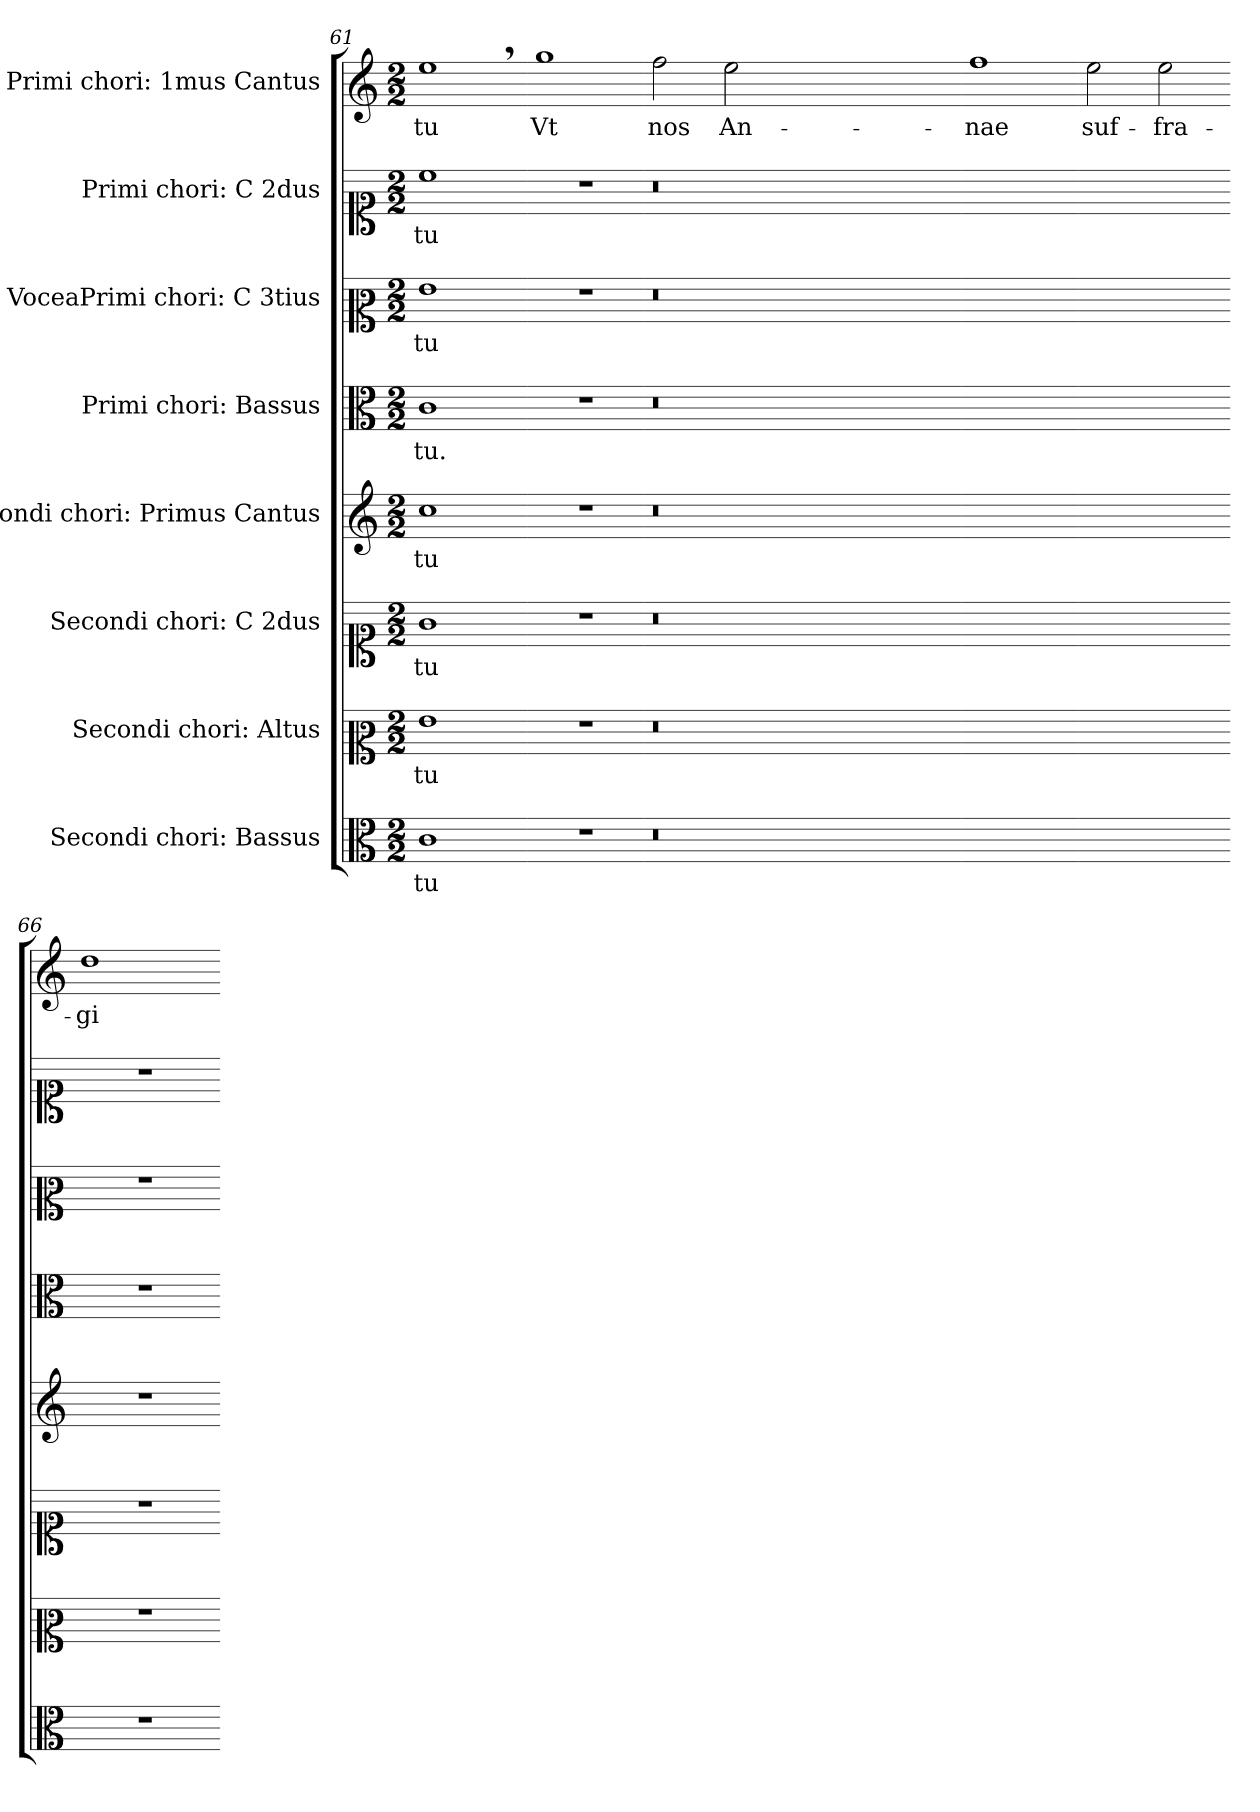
**kern	**text	**kern	**text	**kern	**text	**kern	**text	**kern	**text	**kern	**text	**kern	**text	**kern	**text
*part8	*part8	*part7	*part7	*part6	*part6	*part5	*part5	*part4	*part4	*part3	*part3	*part2	*part2	*part1	*part1
*staff8	*staff8	*staff7	*staff7	*staff6	*staff6	*staff5	*staff5	*staff4	*staff4	*staff3	*staff3	*staff2	*staff2	*staff1	*staff1
*I"Secondi chori: Bassus	*	*I"Secondi chori: Altus	*	*I"Secondi chori: C 2dus	*	*I"Secondi chori: Primus Cantus	*	*I"Primi chori: Bassus	*	*I"VoceaPrimi chori: C 3tius	*	*I"Primi chori: C 2dus	*	*I"Primi chori: 1mus Cantus	*
*clefC3	*	*clefC2	*	*clefC1	*	*clefG2	*	*clefC3	*	*clefC2	*	*clefC1	*	*clefG2	*
*k[]	*	*k[]	*	*k[]	*	*k[]	*	*k[]	*	*k[]	*	*k[]	*	*k[]	*
*C:	*	*C:	*	*C:	*	*C:	*	*C:	*	*C:	*	*C:	*	*C:	*
*M2/2	*	*M2/2	*	*M2/2	*	*M2/2	*	*M2/2	*	*M2/2	*	*M2/2	*	*M2/2	*
=61	=61	=61	=61	=61	=61	=61	=61	=61	=61	=61	=61	=61	=61	=61	=61
1c	-tu	1g	-tu	1g	-tu	1cc	-tu	1c	-tu.	1g	-tu	1cc	-tu	1ee,	-tu
=62-	=62-	=62-	=62-	=62-	=62-	=62-	=62-	=62-	=62-	=62-	=62-	=62-	=62-	=62-	=62-
1r	.	1r	.	1r	.	1r	.	1r	.	1r	.	1r	.	1gg	Vt
=63-	=63-	=63-	=63-	=63-	=63-	=63-	=63-	=63-	=63-	=63-	=63-	=63-	=63-	=63-	=63-
0.r	.	0.r	.	0.r	.	0.r	.	0.r	.	0.r	.	0.r	.	2ff\	nos
.	.	.	.	.	.	.	.	.	.	.	.	.	.	2ee\	An-
.	.	.	.	.	.	.	.	.	.	.	.	.	.	0ryy	.
=64-	=64-	=64-	=64-	=64-	=64-	=64-	=64-	=64-	=64-	=64-	=64-	=64-	=64-	=64-	=64-
1ryy	.	1ryy	.	1ryy	.	1ryy	.	1ryy	.	1ryy	.	1ryy	.	1ff	-nae
=65-	=65-	=65-	=65-	=65-	=65-	=65-	=65-	=65-	=65-	=65-	=65-	=65-	=65-	=65-	=65-
1ryy	.	1ryy	.	1ryy	.	1ryy	.	1ryy	.	1ryy	.	1ryy	.	2ee\	suf-
.	.	.	.	.	.	.	.	.	.	.	.	.	.	2ee\	-fra-
=66-	=66-	=66-	=66-	=66-	=66-	=66-	=66-	=66-	=66-	=66-	=66-	=66-	=66-	=66-	=66-
1r	.	1r	.	1r	.	1r	.	1r	.	1r	.	1r	.	1dd	-gi-
=-	=-	=-	=-	=-	=-	=-	=-	=-	=-	=-	=-	=-	=-	=-	=-
*-	*-	*-	*-	*-	*-	*-	*-	*-	*-	*-	*-	*-	*-	*-	*-
